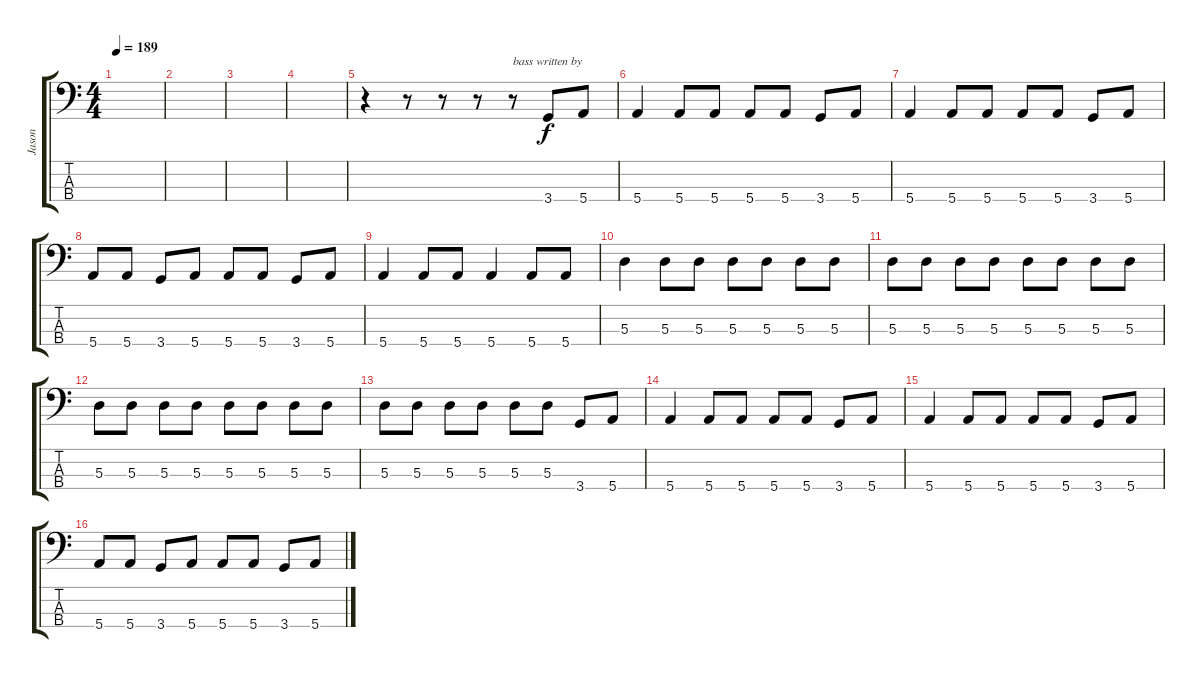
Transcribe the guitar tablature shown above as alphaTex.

\track ("Jason" "Jason") {instrument electricbassfinger}
\staff {score tabs}
\tuning (G2 D2 A1 E1) {hide}
\ts (4 4)
\tempo 189
\clef f4
\ks c
|
|
|
|
r.4 r.8 r.8 r.8 r.8{txt "bass written by"} 3.4.8 5.4.8 |
5.4.4 5.4.8 5.4.8 5.4.8 5.4.8 3.4.8 5.4.8 |
5.4.4 5.4.8 5.4.8 5.4.8 5.4.8 3.4.8 5.4.8 |
5.4.8 5.4.8 3.4.8 5.4.8 5.4.8 5.4.8 3.4.8 5.4.8 |
5.4.4 5.4.8 5.4.8 5.4.4 5.4.8 5.4.8 |
5.3.4 5.3.8 5.3.8 5.3.8 5.3.8 5.3.8 5.3.8 |
5.3.8 5.3.8 5.3.8 5.3.8 5.3.8 5.3.8 5.3.8 5.3.8 |
5.3.8 5.3.8 5.3.8 5.3.8 5.3.8 5.3.8 5.3.8 5.3.8 |
5.3.8 5.3.8 5.3.8 5.3.8 5.3.8 5.3.8 3.4.8 5.4.8 |
5.4.4 5.4.8 5.4.8 5.4.8 5.4.8 3.4.8 5.4.8 |
5.4.4 5.4.8 5.4.8 5.4.8 5.4.8 3.4.8 5.4.8 |
5.4.8 5.4.8 3.4.8 5.4.8 5.4.8 5.4.8 3.4.8 5.4.8
